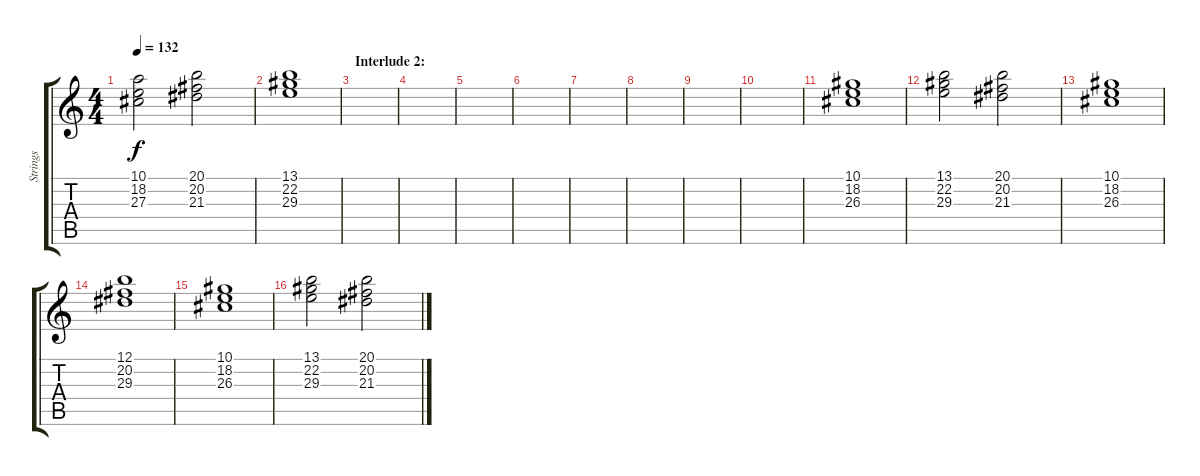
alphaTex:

\track ("Strings" "Strings") {instrument stringensemble1}
\staff {score tabs}
\tuning (Eb4 Bb3 Gb3 Db3 Ab2 Eb2) {hide}
\ts (4 4)
\tempo 132
\clef g2
\ks c
(10.1 18.2 27.3).2{dy f} (20.1 20.2 21.3).2 |
(13.1 22.2 29.3).1 |
\section ("" "Interlude 2:")
|
|
|
|
|
|
|
|
(10.1 18.2 26.3).1 |
(13.1 22.2 29.3).2 (20.1 20.2 21.3).2 |
(10.1 18.2 26.3).1 |
(12.1 20.2 29.3).1 |
(10.1 18.2 26.3).1 |
(13.1 22.2 29.3).2 (20.1 20.2 21.3).2
